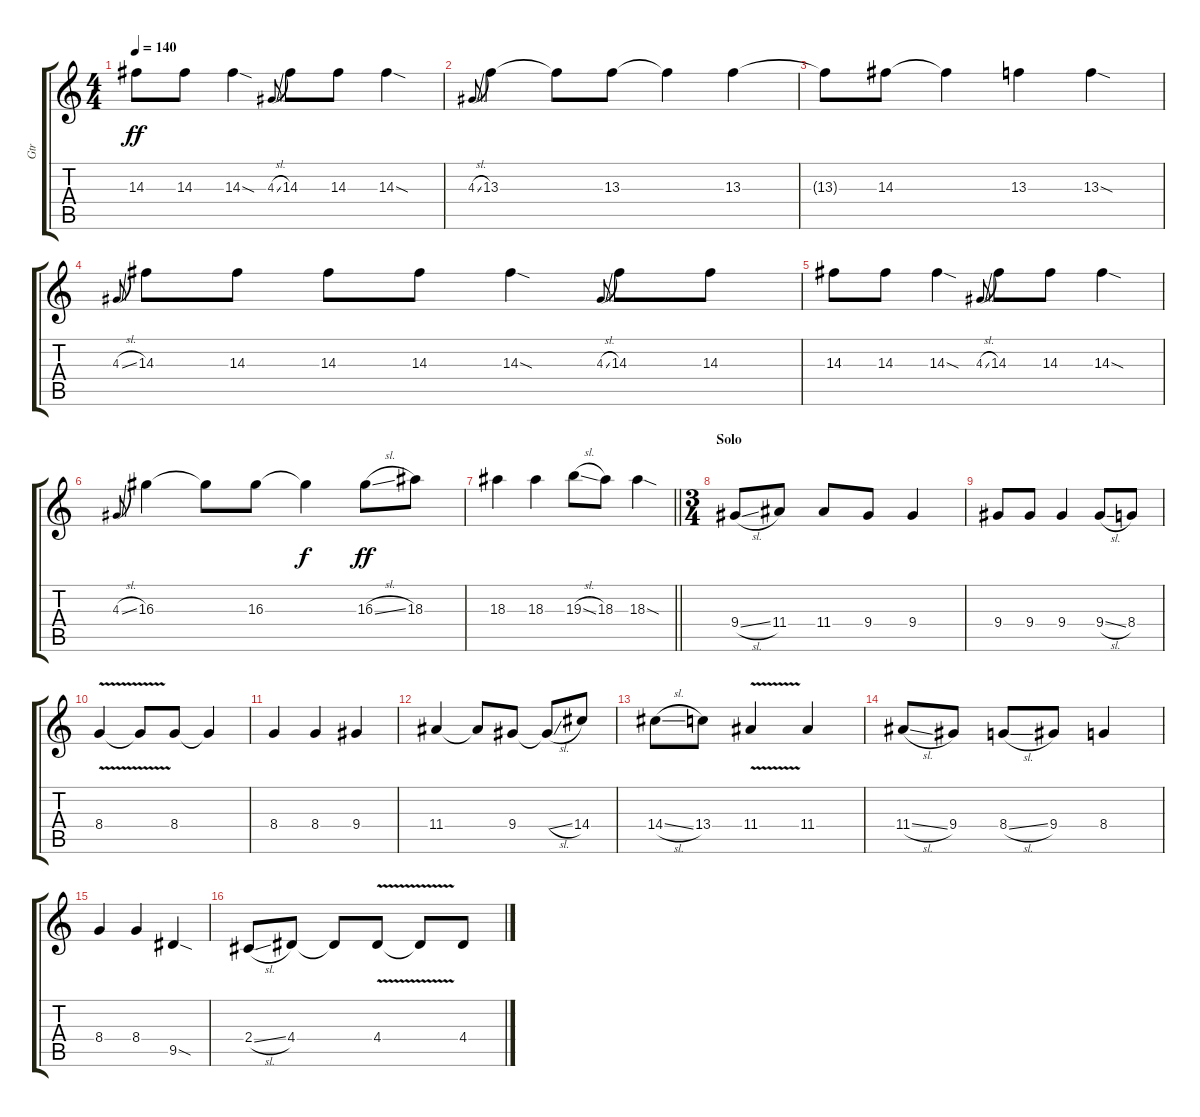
\track ("Gtr" "Gtr") {instrument overdrivenguitar}
\staff {score tabs}
\tuning (Db4 Ab3 E3 B2 Gb2 Db2) {hide}
\ts (4 4)
\tempo 140
\clef g2
\ks c
14.3.8{dy ff} 14.3.8 14.3{sod}.4 4.3{sl}.8{gr onbeat} 14.3.8 14.3.8 14.3{sod}.4 |
4.3{sl}.8{gr onbeat} 13.3.4 13.3{t}.8 13.3.8 13.3{t}.4 13.3.4 |
13.3{t}.8 14.3.8 14.3{t}.4 13.3.4 13.3{sod}.4 |
4.3{sl}.8{gr onbeat} 14.3.8 14.3.8 14.3.8 14.3.8 14.3{sod}.4 4.3{sl}.8{gr onbeat} 14.3.8 14.3.8 |
14.3.8 14.3.8 14.3{sod}.4 4.3{sl}.8{gr onbeat} 14.3.8 14.3.8 14.3{sod}.4 |
4.3{sl}.8{gr onbeat} 16.3.4 16.3{t}.8 16.3.8 16.3{t}.4{dy f} 16.3{sl}.8{dy ff} 18.3.8 |
\barLineRight lightlight
18.3.4 18.3.4 19.3{sl}.8 18.3.8 18.3{sod}.4 |
\ts (3 4)
\section ("" "Solo")
9.4{sl}.8 11.4.8 11.4.8 9.4.8 9.4.4 |
9.4.8 9.4.8 9.4.4 9.4{sl}.8 8.4.8 |
8.4{v}.4 8.4{t}.8 8.4.8 8.4{t}.4 |
8.4.4 8.4.4 9.4.4 |
11.4.4 11.4{t}.8 9.4.8 9.4{sl t}.8 14.4.8 |
14.4{sl}.8 13.4.8 11.4{v}.4 11.4.4 |
11.4{sl}.8 9.4.8 8.4{sl}.8 9.4.8 8.4.4 |
8.4.4 8.4.4 9.5{sod}.4 |
2.4{sl}.8 4.4.8 4.4{t}.8 4.4{v}.8 4.4{t}.8 4.4{sl}.8
